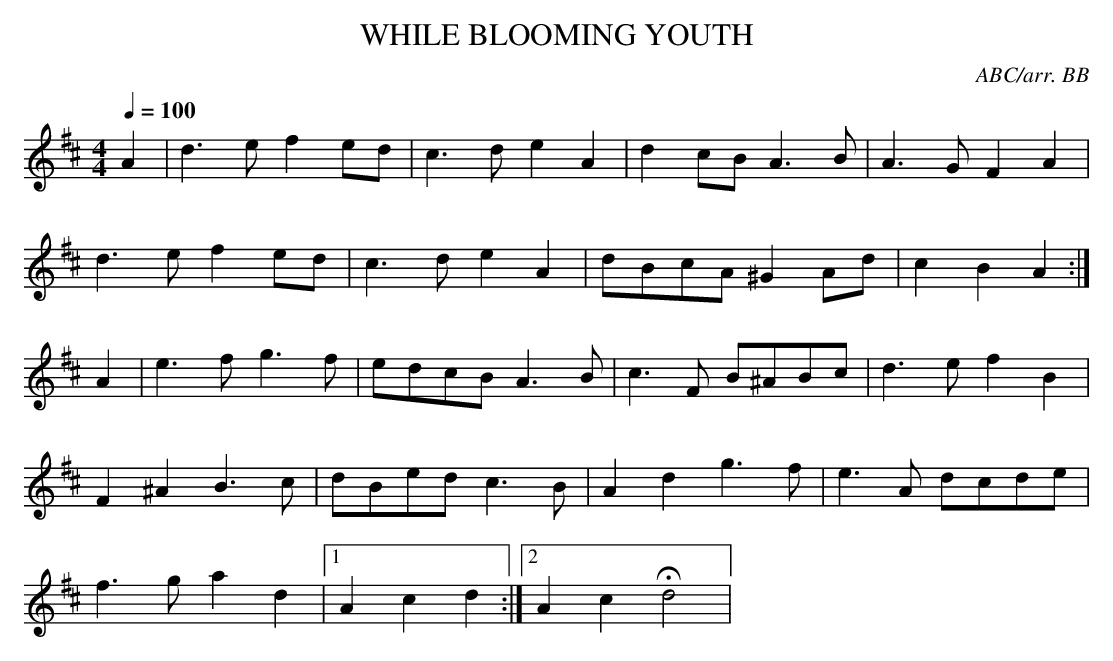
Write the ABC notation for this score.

X:1
T:WHILE BLOOMING YOUTH
C:ABC/arr. BB
composition. Google wasn't much help (for once!)
Q:1/4=100
L:1/8
M:4/4
K:D % source key = C
A2|d3e f2ed|c3d e2A2|d2cB A3B|A3G F2A2|
d3e f2ed|c3d e2A2|dBcA ^G2Ad|c2B2A2 :|
A2|e3f g3f|edcB A3B|c3F B^ABc|d3e f2B2|
F2^A2 B3c|dBed c3B|A2d2 g3f|e3A dcde|
f3g a2d2|1A2c2d2 :|2A2c2Hd4|
